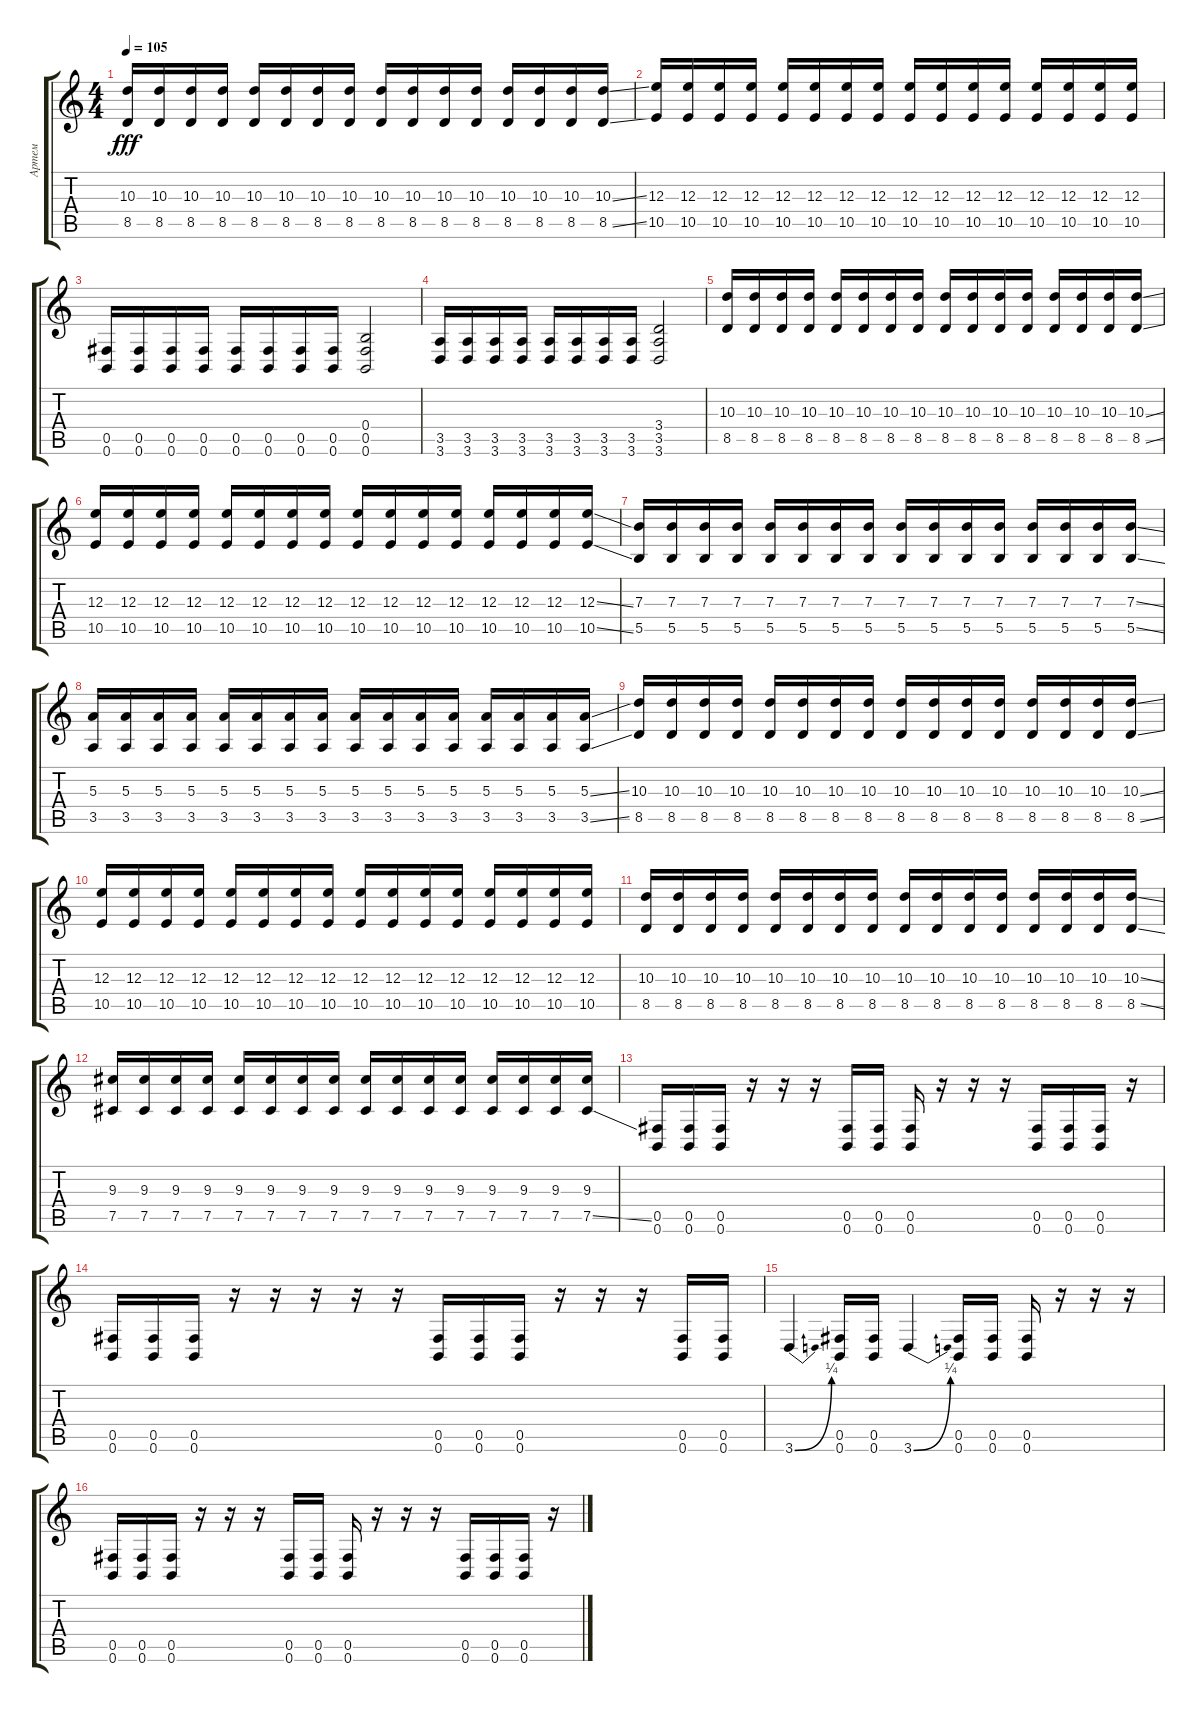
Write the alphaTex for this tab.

\track ("Артем" "Артем") {instrument overdrivenguitar}
\staff {score tabs}
\tuning (Db4 Ab3 E3 B2 Gb2 B1) {hide}
\ts (4 4)
\tempo 105
\clef g2
\ks c
(10.3 8.5).16{dy fff} (10.3 8.5).16 (10.3 8.5).16 (10.3 8.5).16 (10.3 8.5).16 (10.3 8.5).16 (10.3 8.5).16 (10.3 8.5).16 (10.3 8.5).16 (10.3 8.5).16 (10.3 8.5).16 (10.3 8.5).16 (10.3 8.5).16 (10.3 8.5).16 (10.3 8.5).16 (10.3{ss} 8.5{ss}).16 |
(12.3 10.5).16 (12.3 10.5).16 (12.3 10.5).16 (12.3 10.5).16 (12.3 10.5).16 (12.3 10.5).16 (12.3 10.5).16 (12.3 10.5).16 (12.3 10.5).16 (12.3 10.5).16 (12.3 10.5).16 (12.3 10.5).16 (12.3 10.5).16 (12.3 10.5).16 (12.3 10.5).16 (12.3 10.5).16 |
(0.5 0.6).16 (0.5 0.6).16 (0.5 0.6).16 (0.5 0.6).16 (0.5 0.6).16 (0.5 0.6).16 (0.5 0.6).16 (0.5 0.6).16 (0.4 0.5 0.6).2 |
(3.5 3.6).16 (3.5 3.6).16 (3.5 3.6).16 (3.5 3.6).16 (3.5 3.6).16 (3.5 3.6).16 (3.5 3.6).16 (3.5 3.6).16 (3.4 3.5 3.6).2 |
(10.3 8.5).16 (10.3 8.5).16 (10.3 8.5).16 (10.3 8.5).16 (10.3 8.5).16 (10.3 8.5).16 (10.3 8.5).16 (10.3 8.5).16 (10.3 8.5).16 (10.3 8.5).16 (10.3 8.5).16 (10.3 8.5).16 (10.3 8.5).16 (10.3 8.5).16 (10.3 8.5).16 (10.3{ss} 8.5{ss}).16 |
(12.3 10.5).16 (12.3 10.5).16 (12.3 10.5).16 (12.3 10.5).16 (12.3 10.5).16 (12.3 10.5).16 (12.3 10.5).16 (12.3 10.5).16 (12.3 10.5).16 (12.3 10.5).16 (12.3 10.5).16 (12.3 10.5).16 (12.3 10.5).16 (12.3 10.5).16 (12.3 10.5).16 (12.3{ss} 10.5{ss}).16 |
(7.3 5.5).16 (7.3 5.5).16 (7.3 5.5).16 (7.3 5.5).16 (7.3 5.5).16 (7.3 5.5).16 (7.3 5.5).16 (7.3 5.5).16 (7.3 5.5).16 (7.3 5.5).16 (7.3 5.5).16 (7.3 5.5).16 (7.3 5.5).16 (7.3 5.5).16 (7.3 5.5).16 (7.3{ss} 5.5{ss}).16 |
(5.3 3.5).16 (5.3 3.5).16 (5.3 3.5).16 (5.3 3.5).16 (5.3 3.5).16 (5.3 3.5).16 (5.3 3.5).16 (5.3 3.5).16 (5.3 3.5).16 (5.3 3.5).16 (5.3 3.5).16 (5.3 3.5).16 (5.3 3.5).16 (5.3 3.5).16 (5.3 3.5).16 (5.3{ss} 3.5{ss}).16 |
(10.3 8.5).16 (10.3 8.5).16 (10.3 8.5).16 (10.3 8.5).16 (10.3 8.5).16 (10.3 8.5).16 (10.3 8.5).16 (10.3 8.5).16 (10.3 8.5).16 (10.3 8.5).16 (10.3 8.5).16 (10.3 8.5).16 (10.3 8.5).16 (10.3 8.5).16 (10.3 8.5).16 (10.3{ss} 8.5{ss}).16 |
(12.3 10.5).16 (12.3 10.5).16 (12.3 10.5).16 (12.3 10.5).16 (12.3 10.5).16 (12.3 10.5).16 (12.3 10.5).16 (12.3 10.5).16 (12.3 10.5).16 (12.3 10.5).16 (12.3 10.5).16 (12.3 10.5).16 (12.3 10.5).16 (12.3 10.5).16 (12.3 10.5).16 (12.3 10.5).16 |
(10.3 8.5).16 (10.3 8.5).16 (10.3 8.5).16 (10.3 8.5).16 (10.3 8.5).16 (10.3 8.5).16 (10.3 8.5).16 (10.3 8.5).16 (10.3 8.5).16 (10.3 8.5).16 (10.3 8.5).16 (10.3 8.5).16 (10.3 8.5).16 (10.3 8.5).16 (10.3 8.5).16 (10.3{ss} 8.5{ss}).16 |
(9.3 7.5).16 (9.3 7.5).16 (9.3 7.5).16 (9.3 7.5).16 (9.3 7.5).16 (9.3 7.5).16 (9.3 7.5).16 (9.3 7.5).16 (9.3 7.5).16 (9.3 7.5).16 (9.3 7.5).16 (9.3 7.5).16 (9.3 7.5).16 (9.3 7.5).16 (9.3 7.5).16 (9.3 7.5{ss}).16 |
(0.5 0.6).16 (0.5 0.6).16 (0.5 0.6).16 r.16 r.16 r.16 (0.5 0.6).16 (0.5 0.6).16 (0.5 0.6).16 r.16 r.16 r.16 (0.5 0.6).16 (0.5 0.6).16 (0.5 0.6).16 r.16 |
(0.5 0.6).16 (0.5 0.6).16 (0.5 0.6).16 r.16 r.16 r.16 r.16 r.16 (0.5 0.6).16 (0.5 0.6).16 (0.5 0.6).16 r.16 r.16 r.16 (0.5 0.6).16 (0.5 0.6).16 |
3.6{be (bend 0 0 60 1)}.4 (0.5 0.6).16 (0.5 0.6).16 3.6{be (bend 0 0 60 1)}.4 (0.5 0.6).16 (0.5 0.6).16 (0.5 0.6).16 r.16 r.16 r.16 |
(0.5 0.6).16 (0.5 0.6).16 (0.5 0.6).16 r.16 r.16 r.16 (0.5 0.6).16 (0.5 0.6).16 (0.5 0.6).16 r.16 r.16 r.16 (0.5 0.6).16 (0.5 0.6).16 (0.5 0.6).16 r.16
